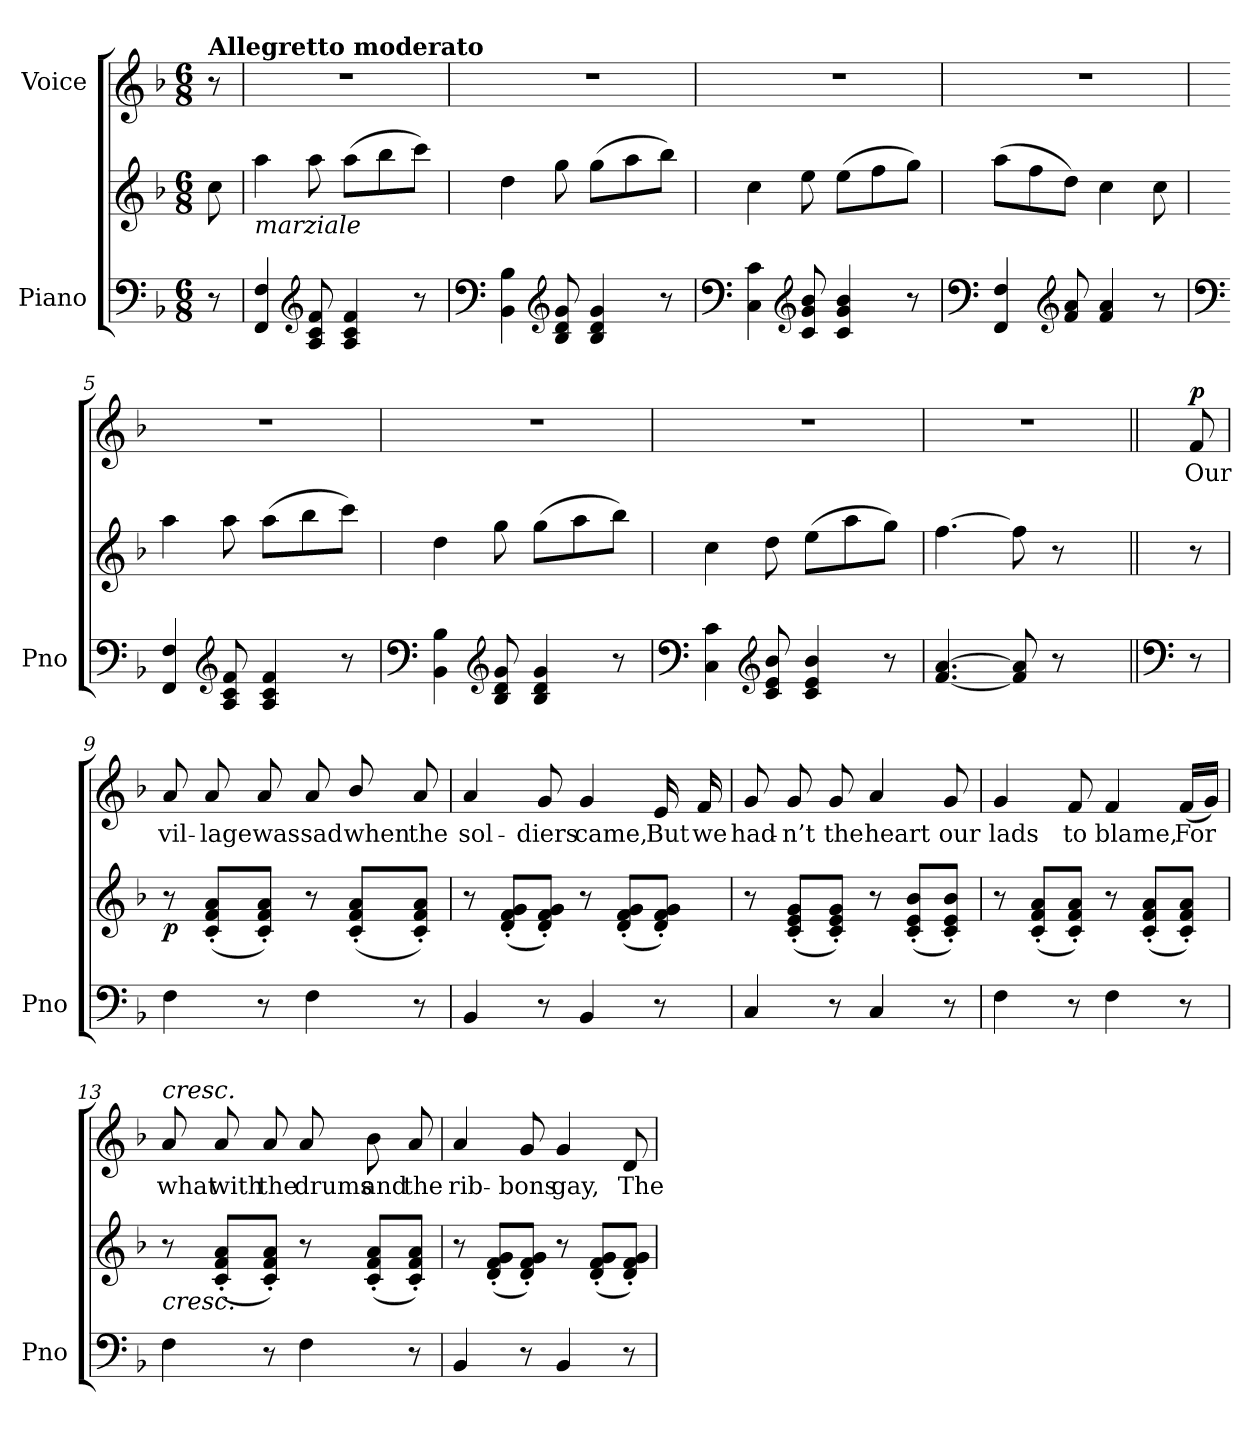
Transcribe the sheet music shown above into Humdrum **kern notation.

**kern	**kern	**dynam	**kern	**text	**dynam
*part2	*part2	*part2	*part1	*part1	*part1
*staff3	*staff2	*staff2/3	*staff1	*staff1	*staff1
*I"Piano	*	*	*I"Voice	*	*
*I'Pno	*	*	*	*	*
*clefF4	*clefG2	*	*clefG2	*	*
*k[b-]	*k[b-]	*	*k[b-]	*	*
*M6/8	*M6/8	*	*M6/8	*	*
=	=	=	=	=	=
!	!	!	!LO:TX:a:B:t=Allegretto moderato	!	!
8r	8cc\	.	8r	.	.
=1	=1	=1	=1	=1	=1
!	!LO:TX:b:i:t=marziale	!	!	!	!
4FF/ 4F/	4aa\	.	2.r	.	.
*clefG2	*	*	*	*	*
8A/ 8c/ 8f/	8aa\	.	.	.	.
4A/ 4c/ 4f/	(>8aa\L	.	.	.	.
.	8bb-\	.	.	.	.
8r	8ccc\J)	.	.	.	.
=2	=2	=2	=2	=2	=2
*clefF4	*	*	*	*	*
4BB-\ 4B-\	4dd\	.	2.r	.	.
*clefG2	*	*	*	*	*
8B-/ 8d/ 8g/	8gg\	.	.	.	.
4B-/ 4d/ 4g/	(>8gg\L	.	.	.	.
.	8aa\	.	.	.	.
8r	8bb-\J)	.	.	.	.
=3	=3	=3	=3	=3	=3
*clefF4	*	*	*	*	*
4C\ 4c\	4cc\	.	2.r	.	.
*clefG2	*	*	*	*	*
8c/ 8g/ 8b-/	8ee\	.	.	.	.
4c/ 4g/ 4b-/	(>8ee\L	.	.	.	.
.	8ff\	.	.	.	.
8r	8gg\J)	.	.	.	.
=4	=4	=4	=4	=4	=4
*clefF4	*	*	*	*	*
4FF/ 4F/	(>8aa\L	.	2.r	.	.
.	8ff\	.	.	.	.
*clefG2	*	*	*	*	*
8f/ 8a/	8dd\J)	.	.	.	.
4f/ 4a/	4cc\	.	.	.	.
8r	8cc\	.	.	.	.
=5	=5	=5	=5	=5	=5
*clefF4	*	*	*	*	*
4FF/ 4F/	4aa\	.	2.r	.	.
*clefG2	*	*	*	*	*
8A/ 8c/ 8f/	8aa\	.	.	.	.
4A/ 4c/ 4f/	(>8aa\L	.	.	.	.
.	8bb-\	.	.	.	.
8r	8ccc\J)	.	.	.	.
!!LO:LB:g=z
=6	=6	=6	=6	=6	=6
*clefF4	*	*	*	*	*
4BB-\ 4B-\	4dd\	.	2.r	.	.
*clefG2	*	*	*	*	*
8B-/ 8d/ 8g/	8gg\	.	.	.	.
4B-/ 4d/ 4g/	(>8gg\L	.	.	.	.
.	8aa\	.	.	.	.
8r	8bb-\J)	.	.	.	.
=7	=7	=7	=7	=7	=7
*clefF4	*	*	*	*	*
4C\ 4c\	4cc\	.	2.r	.	.
*clefG2	*	*	*	*	*
8c/ 8e/ 8b-/	8dd\	.	.	.	.
4c/ 4e/ 4b-/	(>8ee\L	.	.	.	.
.	8aa\	.	.	.	.
8r	8gg\J)	.	.	.	.
=8	=8	=8	=8	=8	=8
[4.f/ [4.a/	[4.ff\	.	2.r	.	.
8f/] 8a/]	8ff\]	.	.	.	.
8r	8r	.	.	.	.
8ryy	8ryy	.	.	.	.
=8X1||	=8X1||	=8X1||	=8X1||	=8X1||	=8X1||
*clefF4	*	*	*	*	*
!	!	!	!	!LO:LY:b	!LO:DY:a
8r	8r	.	8f/	Our	p
=9	=9	=9	=9	=9	=9
!	!	!LO:DY:b	!	!LO:LY:b	!
4F\	8r	p	8a/	vil-	.
!	!	!	!	!LO:LY:b	!
.	(<8c/' 8f/' 8a/'L	.	8a/	-lage	.
!	!	!	!	!LO:LY:b	!
8r	8c/' 8f/' 8a/'J)	.	8a/	was	.
!	!	!	!	!LO:LY:b	!
4F\	8r	.	8a/	sad	.
!	!	!	!	!LO:LY:b	!
.	(<8c/' 8f/' 8a/'L	.	8b-/	when	.
!	!	!	!	!LO:LY:b	!
8r	8c/' 8f/' 8a/'J)	.	8a/	the	.
=10	=10	=10	=10	=10	=10
!	!	!	!	!LO:LY:b	!
4BB-/	8r	.	4a/	sol-	.
.	(<8d/' 8f/' 8g/'L	.	.	.	.
!	!	!	!	!LO:LY:b	!
8r	8d/' 8f/' 8g/'J)	.	8g/	-diers	.
!	!	!	!	!LO:LY:b	!
4BB-/	8r	.	4g/	came,	.
.	(<8d/' 8f/' 8g/'L	.	.	.	.
!	!	!	!	!LO:LY:b	!
8r	8d/' 8f/' 8g/'J)	.	16e/	But	.
!	!	!	!	!LO:LY:b	!
.	.	.	16f/	we	.
!!LO:LB:g=z
=11	=11	=11	=11	=11	=11
!	!	!	!	!LO:LY:b	!
4C/	8r	.	8g/	had-	.
!	!	!	!	!LO:LY:b	!
.	(<8c/' 8e/' 8g/'L	.	8g/	-n’t	.
!	!	!	!	!LO:LY:b	!
8r	8c/' 8e/' 8g/'J)	.	8g/	the	.
!	!	!	!	!LO:LY:b	!
4C/	8r	.	4a/	heart	.
.	(<8c/' 8e/' 8b-/'L	.	.	.	.
!	!	!	!	!LO:LY:b	!
8r	8c/' 8e/' 8b-/'J)	.	8g/	our	.
=12	=12	=12	=12	=12	=12
!	!	!	!	!LO:LY:b	!
4F\	8r	.	4g/	lads	.
.	(<8c/' 8f/' 8a/'L	.	.	.	.
!	!	!	!	!LO:LY:b	!
8r	8c/' 8f/' 8a/'J)	.	8f/	to	.
!	!	!	!	!LO:LY:b	!
4F\	8r	.	4f/	blame,	.
.	(<8c/' 8f/' 8a/'L	.	.	.	.
!	!	!	!	!LO:LY:b	!
8r	8c/' 8f/' 8a/'J)	.	(<16f/LL	For	.
.	.	.	16g/JJ)	.	.
=13	=13	=13	=13	=13	=13
!	!	!	!LO:TX:a:i:t=cresc.	!	!
!	!LO:TX:b:i:t=cresc.	!	!	!	!
!	!	!	!	!LO:LY:b	!
4F\	8r	.	8a/	what	.
!	!	!	!	!LO:LY:b	!
.	(<8c/' 8f/' 8a/'L	.	8a/	with	.
!	!	!	!	!LO:LY:b	!
8r	8c/' 8f/' 8a/'J)	.	8a/	the	.
!	!	!	!	!LO:LY:b	!
4F\	8r	.	8a/	drums	.
!	!	!	!	!LO:LY:b	!
.	(<8c/' 8f/' 8a/'L	.	8b-\	and	.
!	!	!	!	!LO:LY:b	!
8r	8c/' 8f/' 8a/'J)	.	8a/	the	.
=14	=14	=14	=14	=14	=14
!	!	!	!	!LO:LY:b	!
4BB-/	8r	.	4a/	rib-	.
.	(<8d/' 8f/' 8g/'L	.	.	.	.
!	!	!	!	!LO:LY:b	!
8r	8d/' 8f/' 8g/'J)	.	8g/	-bons	.
!	!	!	!	!LO:LY:b	!
4BB-/	8r	.	4g/	gay,	.
.	(<8d/' 8f/' 8g/'L	.	.	.	.
!	!	!	!	!LO:LY:b	!
8r	8d/' 8f/' 8g/'J)	.	8d/	The	.
=	=	=	=	=	=
*-	*-	*-	*-	*-	*-
